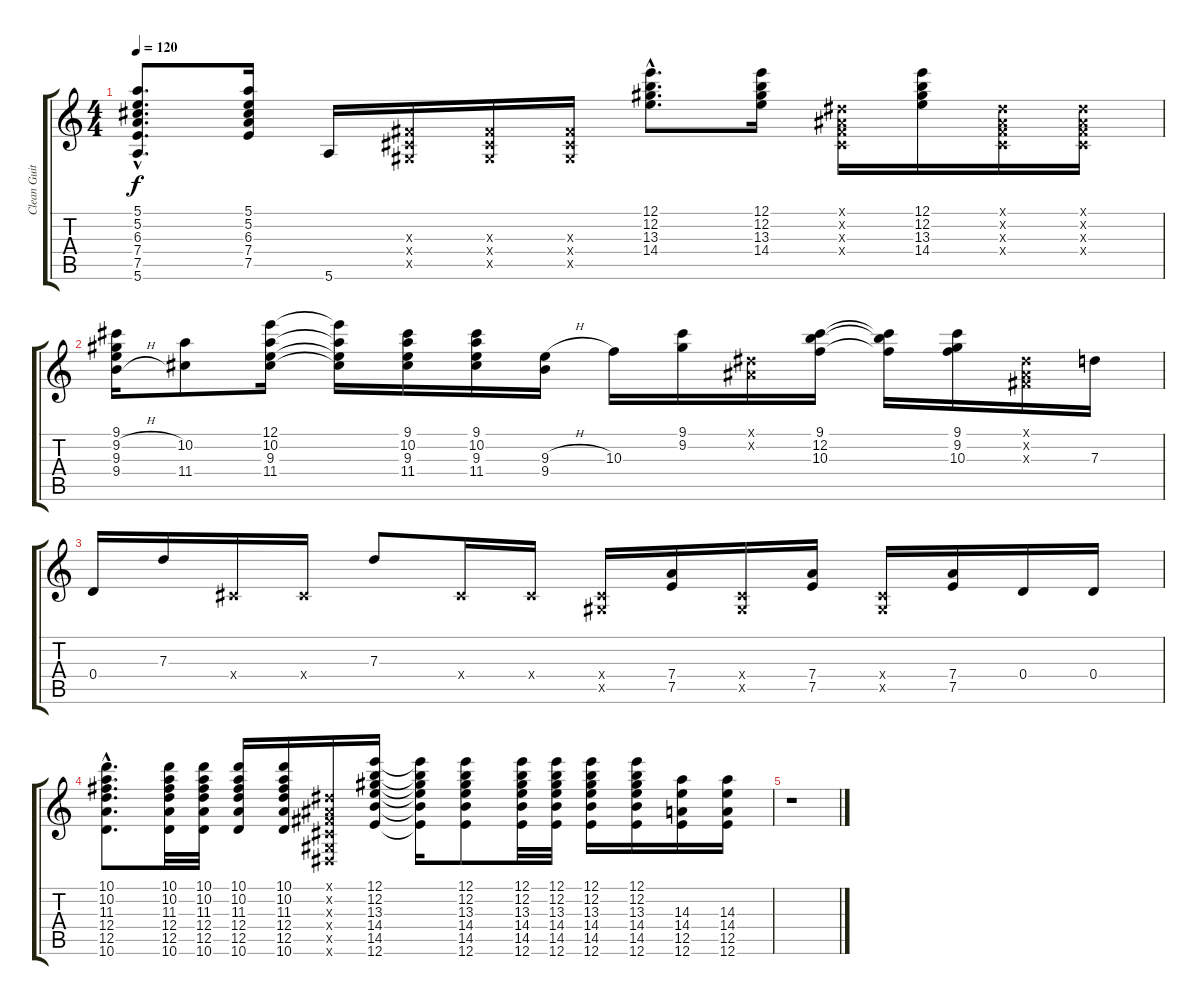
\track ("Clean Guitar(1)" "Clean Guit") {instrument electricguitarclean}
\staff {score tabs}
\tuning (E4 B3 G3 D3 A2 E2) {hide}
\ts (4 4)
\tempo 120
\clef g2
\ks c
(5.1{hac} 5.2{hac} 6.3{hac} 7.4{hac} 7.5{hac} 5.6{hac}).8{d dy f} (5.1 5.2 6.3 7.4 7.5).16 5.6.16 (-1.3{x} -1.4{x} -1.5{x}).16 (-1.3{x} -1.4{x} -1.5{x}).16 (-1.3{x} -1.4{x} -1.5{x}).16 (12.1{hac} 12.2{hac} 13.3{hac} 14.4{hac}).8{d} (12.1 12.2 13.3 14.4).16 (-1.1{x} -1.2{x} -1.3{x} -1.4{x}).16 (12.1 12.2 13.3 14.4).16 (-1.1{x} -1.2{x} -1.3{x} -1.4{x}).16 (-1.1{x} -1.2{x} -1.3{x} -1.4{x}).16 |
(9.1 9.2{h} 9.3 9.4{h}).16 (10.2 11.4).8 (12.1 10.2 9.3 11.4).16 (12.1{t} 10.2{t} 9.3{t} 11.4{t}).16 (9.1 10.2 9.3 11.4).16 (9.1 10.2 9.3 11.4).16 (9.3{h} 9.4).16 10.3.16 (9.1 9.2).16 (-1.1{x} -1.2{x}).16 (9.1 12.2 10.3).16 (9.1{t} 12.2{t} 10.3{t}).16 (9.1 9.2 10.3).16 (-1.1{x} -1.2{x} -1.3{x}).16 7.3.16 |
0.4.16 7.3.16 -1.4{x}.16 -1.4{x}.16 7.3.8 -1.4{x}.16 -1.4{x}.16 (-1.4{x} -1.5{x}).16 (7.4 7.5).16 (-1.4{x} -1.5{x}).16 (7.4 7.5).16 (-1.4{x} -1.5{x}).16 (7.4 7.5).16 0.4.16 0.4.16 |
(10.1{hac} 10.2{hac} 11.3{hac} 12.4{hac} 12.5{hac} 10.6{hac}).8{d} (10.1 10.2 11.3 12.4 12.5 10.6).32 (10.1 10.2 11.3 12.4 12.5 10.6).32 (10.1 10.2 11.3 12.4 12.5 10.6).16 (10.1 10.2 11.3 12.4 12.5 10.6).16 (-1.1{x} -1.2{x} -1.3{x} -1.4{x} -1.5{x} -1.6{x}).16 (12.1 12.2 13.3 14.4 14.5 12.6).16 (12.1{t} 12.2{t} 13.3{t} 14.4{t} 14.5{t} 12.6{t}).16 (12.1 12.2 13.3 14.4 14.5 12.6).8 (12.1 12.2 13.3 14.4 14.5 12.6).32 (12.1 12.2 13.3 14.4 14.5 12.6).32 (12.1 12.2 13.3 14.4 14.5 12.6).16 (12.1 12.2 13.3 14.4 14.5 12.6).16 (14.3 14.4 12.5 12.6).16 (14.3 14.4 12.5 12.6).16 |
r.1
